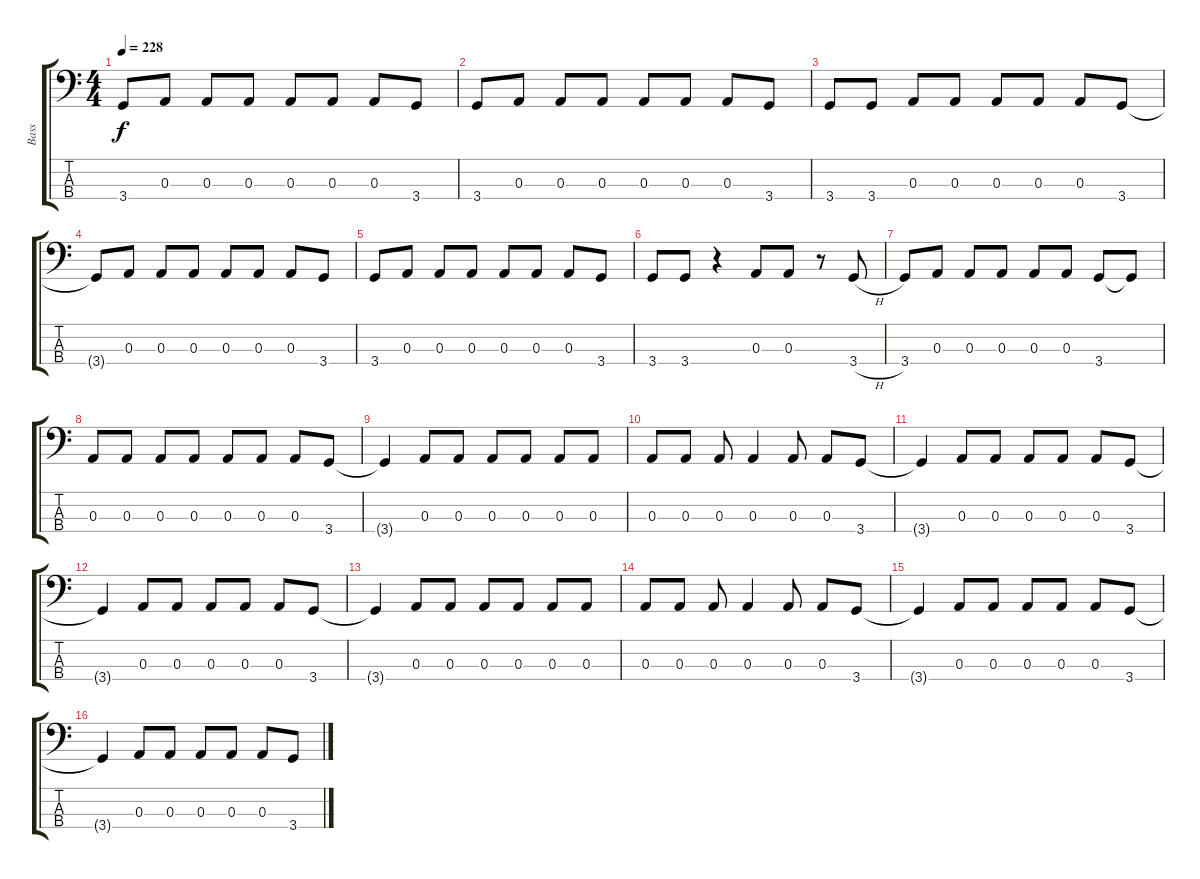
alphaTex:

\track ("Bass" "Bass") {instrument electricbasspick}
\staff {score tabs}
\tuning (G2 D2 A1 E1) {hide}
\ts (4 4)
\tempo 228
\clef f4
\ks c
3.4{t}.8{dy f} 0.3.8 0.3.8 0.3.8 0.3.8 0.3.8 0.3.8 3.4.8 |
3.4.8 0.3.8 0.3.8 0.3.8 0.3.8 0.3.8 0.3.8 3.4.8 |
3.4.8 3.4.8 0.3.8 0.3.8 0.3.8 0.3.8 0.3.8 3.4.8 |
3.4{t}.8 0.3.8 0.3.8 0.3.8 0.3.8 0.3.8 0.3.8 3.4.8 |
3.4.8 0.3.8 0.3.8 0.3.8 0.3.8 0.3.8 0.3.8 3.4.8 |
3.4.8 3.4.8 r.4 0.3.8 0.3.8 r.8 3.4{h}.8 |
3.4.8 0.3.8 0.3.8 0.3.8 0.3.8 0.3.8 3.4.8 3.4{t}.8 |
0.3.8 0.3.8 0.3.8 0.3.8 0.3.8 0.3.8 0.3.8 3.4.8 |
3.4{t}.4 0.3.8 0.3.8 0.3.8 0.3.8 0.3.8 0.3.8 |
0.3.8 0.3.8 0.3.8 0.3.4 0.3.8 0.3.8 3.4.8 |
3.4{t}.4 0.3.8 0.3.8 0.3.8 0.3.8 0.3.8 3.4.8 |
3.4{t}.4 0.3.8 0.3.8 0.3.8 0.3.8 0.3.8 3.4.8 |
3.4{t}.4 0.3.8 0.3.8 0.3.8 0.3.8 0.3.8 0.3.8 |
0.3.8 0.3.8 0.3.8 0.3.4 0.3.8 0.3.8 3.4.8 |
3.4{t}.4 0.3.8 0.3.8 0.3.8 0.3.8 0.3.8 3.4.8 |
3.4{t}.4 0.3.8 0.3.8 0.3.8 0.3.8 0.3.8 3.4.8
